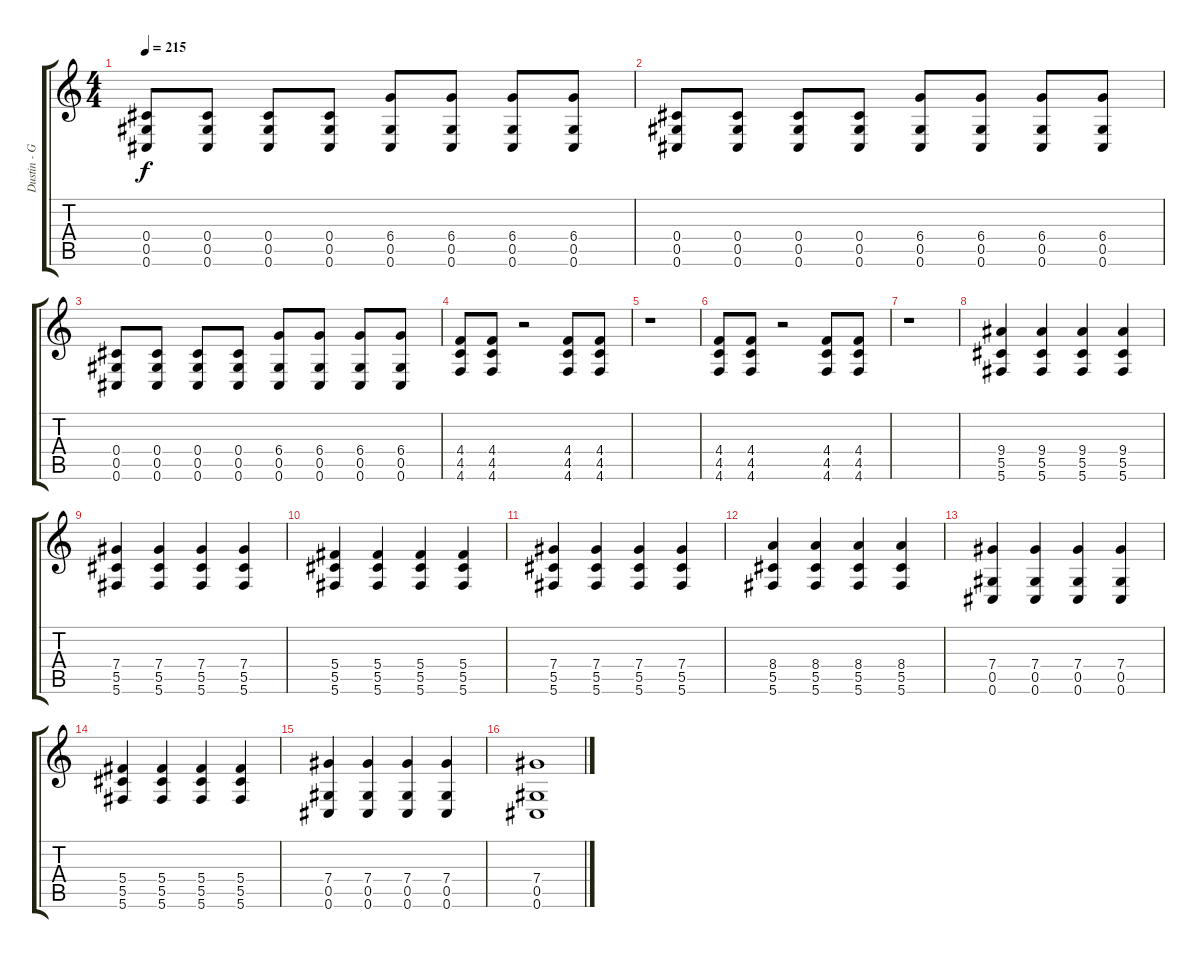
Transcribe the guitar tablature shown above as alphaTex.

\track ("Dustin - Guitar" "Dustin - G") {instrument distortionguitar}
\staff {score tabs}
\tuning (Eb4 Bb3 Gb3 Db3 Ab2 Db2) {hide}
\ts (4 4)
\tempo 215
\clef g2
\ks c
(0.4 0.5 0.6).8{dy f volume 10} (0.4 0.5 0.6).8 (0.4 0.5 0.6).8 (0.4 0.5 0.6).8 (6.4 0.5 0.6).8 (6.4 0.5 0.6).8 (6.4 0.5 0.6).8 (6.4 0.5 0.6).8 |
(0.4 0.5 0.6).8{volume 10} (0.4 0.5 0.6).8 (0.4 0.5 0.6).8 (0.4 0.5 0.6).8 (6.4 0.5 0.6).8 (6.4 0.5 0.6).8 (6.4 0.5 0.6).8 (6.4 0.5 0.6).8 |
(0.4 0.5 0.6).8{volume 10} (0.4 0.5 0.6).8 (0.4 0.5 0.6).8 (0.4 0.5 0.6).8 (6.4 0.5 0.6).8 (6.4 0.5 0.6).8 (6.4 0.5 0.6).8 (6.4 0.5 0.6).8 |
(4.4 4.5 4.6).8 (4.4 4.5 4.6).8 r.2 (4.4 4.5 4.6).8 (4.4 4.5 4.6).8 |
r.1 |
(4.4 4.5 4.6).8 (4.4 4.5 4.6).8 r.2 (4.4 4.5 4.6).8 (4.4 4.5 4.6).8 |
r.1 |
(9.4 5.5 5.6).4{volume 12} (9.4 5.5 5.6).4 (9.4 5.5 5.6).4 (9.4 5.5 5.6).4 |
(7.4 5.5 5.6).4 (7.4 5.5 5.6).4 (7.4 5.5 5.6).4 (7.4 5.5 5.6).4 |
(5.4 5.5 5.6).4 (5.4 5.5 5.6).4 (5.4 5.5 5.6).4 (5.4 5.5 5.6).4 |
(7.4 5.5 5.6).4 (7.4 5.5 5.6).4 (7.4 5.5 5.6).4 (7.4 5.5 5.6).4 |
(8.4 5.5 5.6).4 (8.4 5.5 5.6).4 (8.4 5.5 5.6).4 (8.4 5.5 5.6).4 |
(7.4 0.5 0.6).4 (7.4 0.5 0.6).4 (7.4 0.5 0.6).4 (7.4 0.5 0.6).4 |
(5.4 5.5 5.6).4 (5.4 5.5 5.6).4 (5.4 5.5 5.6).4 (5.4 5.5 5.6).4 |
(7.4 0.5 0.6).4 (7.4 0.5 0.6).4 (7.4 0.5 0.6).4 (7.4 0.5 0.6).4 |
(7.4 0.5 0.6).1
